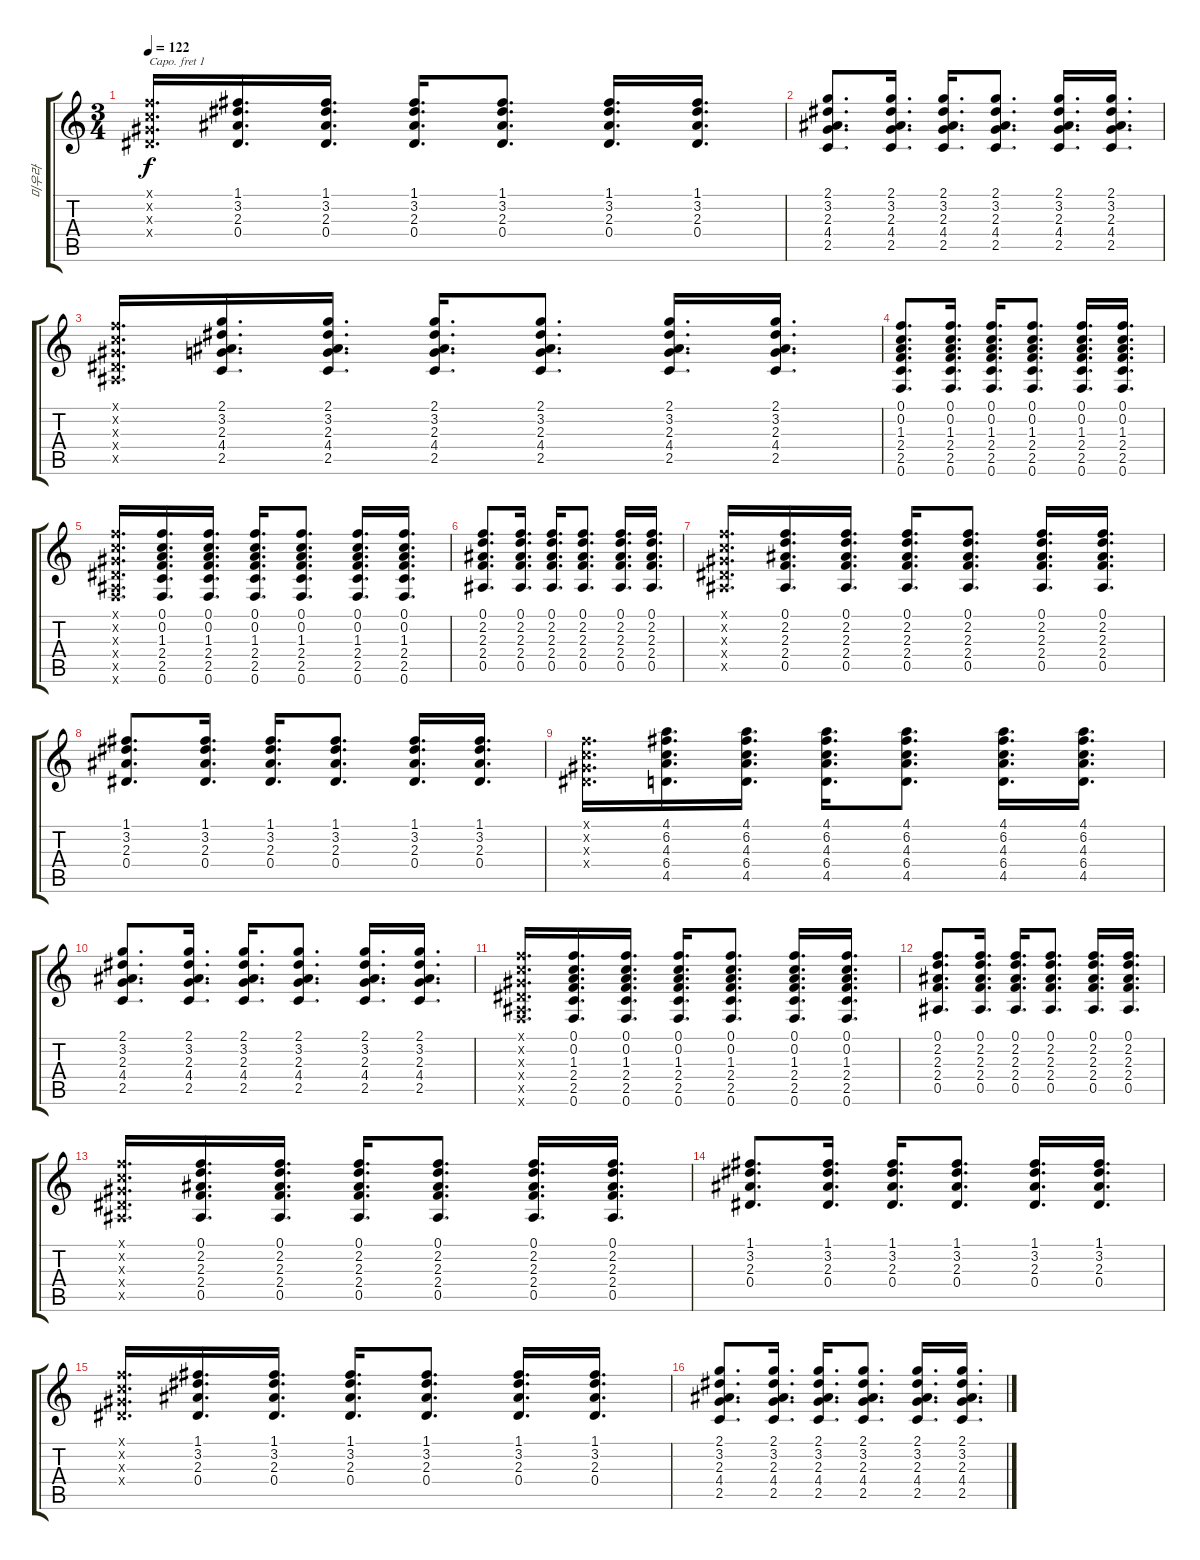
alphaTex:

\track ("미우라" "미우라") {instrument acousticguitarsteel}
\staff {score tabs}
\capo 1
\tuning (E4 B3 G3 D3 A2 E2) {hide}
\ts (3 4)
\tempo 122
\clef g2
\ks c
(0.1{x} 0.2{x} 0.3{x} 0.4{x}).16{d dy f} (1.1 3.2 2.3 0.4).16{d} (1.1 3.2 2.3 0.4).16{d} (1.1 3.2 2.3 0.4).16{d} (1.1 3.2 2.3 0.4).8{d} (1.1 3.2 2.3 0.4).16{d} (1.1 3.2 2.3 0.4).16{d} |
(2.1 3.2 2.3 4.4 2.5).8{d} (2.1 3.2 2.3 4.4 2.5).16{d} (2.1 3.2 2.3 4.4 2.5).16{d} (2.1 3.2 2.3 4.4 2.5).8{d} (2.1 3.2 2.3 4.4 2.5).16{d} (2.1 3.2 2.3 4.4 2.5).16{d} |
(0.1{x} 0.2{x} 0.3{x} 0.4{x} 0.5{x}).16{d} (2.1 3.2 2.3 4.4 2.5).16{d} (2.1 3.2 2.3 4.4 2.5).16{d} (2.1 3.2 2.3 4.4 2.5).16{d} (2.1 3.2 2.3 4.4 2.5).8{d} (2.1 3.2 2.3 4.4 2.5).16{d} (2.1 3.2 2.3 4.4 2.5).16{d} |
(0.1 0.2 1.3 2.4 2.5 0.6).8{d} (0.1 0.2 1.3 2.4 2.5 0.6).16{d} (0.1 0.2 1.3 2.4 2.5 0.6).16{d} (0.1 0.2 1.3 2.4 2.5 0.6).8{d} (0.1 0.2 1.3 2.4 2.5 0.6).16{d} (0.1 0.2 1.3 2.4 2.5 0.6).16{d} |
(0.1{x} 0.2{x} 0.3{x} 0.4{x} 0.5{x} 0.6{x}).16{d} (0.1 0.2 1.3 2.4 2.5 0.6).16{d} (0.1 0.2 1.3 2.4 2.5 0.6).16{d} (0.1 0.2 1.3 2.4 2.5 0.6).16{d} (0.1 0.2 1.3 2.4 2.5 0.6).8{d} (0.1 0.2 1.3 2.4 2.5 0.6).16{d} (0.1 0.2 1.3 2.4 2.5 0.6).16{d} |
(0.1 2.2 2.3 2.4 0.5).8{d} (0.1 2.2 2.3 2.4 0.5).16{d} (0.1 2.2 2.3 2.4 0.5).16{d} (0.1 2.2 2.3 2.4 0.5).8{d} (0.1 2.2 2.3 2.4 0.5).16{d} (0.1 2.2 2.3 2.4 0.5).16{d} |
(0.1{x} 0.2{x} 0.3{x} 0.4{x} 0.5{x}).16{d} (0.1 2.2 2.3 2.4 0.5).16{d} (0.1 2.2 2.3 2.4 0.5).16{d} (0.1 2.2 2.3 2.4 0.5).16{d} (0.1 2.2 2.3 2.4 0.5).8{d} (0.1 2.2 2.3 2.4 0.5).16{d} (0.1 2.2 2.3 2.4 0.5).16{d} |
(1.1 3.2 2.3 0.4).8{d} (1.1 3.2 2.3 0.4).16{d} (1.1 3.2 2.3 0.4).16{d} (1.1 3.2 2.3 0.4).8{d} (1.1 3.2 2.3 0.4).16{d} (1.1 3.2 2.3 0.4).16{d} |
(0.1{x} 0.2{x} 0.3{x} 0.4{x}).16{d} (4.1 6.2 4.3 6.4 4.5).16{d} (4.1 6.2 4.3 6.4 4.5).16{d} (4.1 6.2 4.3 6.4 4.5).16{d} (4.1 6.2 4.3 6.4 4.5).8{d} (4.1 6.2 4.3 6.4 4.5).16{d} (4.1 6.2 4.3 6.4 4.5).16{d} |
(2.1 3.2 2.3 4.4 2.5).8{d} (2.1 3.2 2.3 4.4 2.5).16{d} (2.1 3.2 2.3 4.4 2.5).16{d} (2.1 3.2 2.3 4.4 2.5).8{d} (2.1 3.2 2.3 4.4 2.5).16{d} (2.1 3.2 2.3 4.4 2.5).16{d} |
(0.1{x} 0.2{x} 0.3{x} 0.4{x} 0.5{x} 0.6{x}).16{d} (0.1 0.2 1.3 2.4 2.5 0.6).16{d} (0.1 0.2 1.3 2.4 2.5 0.6).16{d} (0.1 0.2 1.3 2.4 2.5 0.6).16{d} (0.1 0.2 1.3 2.4 2.5 0.6).8{d} (0.1 0.2 1.3 2.4 2.5 0.6).16{d} (0.1 0.2 1.3 2.4 2.5 0.6).16{d} |
(0.1 2.2 2.3 2.4 0.5).8{d} (0.1 2.2 2.3 2.4 0.5).16{d} (0.1 2.2 2.3 2.4 0.5).16{d} (0.1 2.2 2.3 2.4 0.5).8{d} (0.1 2.2 2.3 2.4 0.5).16{d} (0.1 2.2 2.3 2.4 0.5).16{d} |
(0.1{x} 0.2{x} 0.3{x} 0.4{x} 0.5{x}).16{d} (0.1 2.2 2.3 2.4 0.5).16{d} (0.1 2.2 2.3 2.4 0.5).16{d} (0.1 2.2 2.3 2.4 0.5).16{d} (0.1 2.2 2.3 2.4 0.5).8{d} (0.1 2.2 2.3 2.4 0.5).16{d} (0.1 2.2 2.3 2.4 0.5).16{d} |
(1.1 3.2 2.3 0.4).8{d} (1.1 3.2 2.3 0.4).16{d} (1.1 3.2 2.3 0.4).16{d} (1.1 3.2 2.3 0.4).8{d} (1.1 3.2 2.3 0.4).16{d} (1.1 3.2 2.3 0.4).16{d} |
(0.1{x} 0.2{x} 0.3{x} 0.4{x}).16{d} (1.1 3.2 2.3 0.4).16{d} (1.1 3.2 2.3 0.4).16{d} (1.1 3.2 2.3 0.4).16{d} (1.1 3.2 2.3 0.4).8{d} (1.1 3.2 2.3 0.4).16{d} (1.1 3.2 2.3 0.4).16{d} |
(2.1 3.2 2.3 4.4 2.5).8{d} (2.1 3.2 2.3 4.4 2.5).16{d} (2.1 3.2 2.3 4.4 2.5).16{d} (2.1 3.2 2.3 4.4 2.5).8{d} (2.1 3.2 2.3 4.4 2.5).16{d} (2.1 3.2 2.3 4.4 2.5).16{d}
